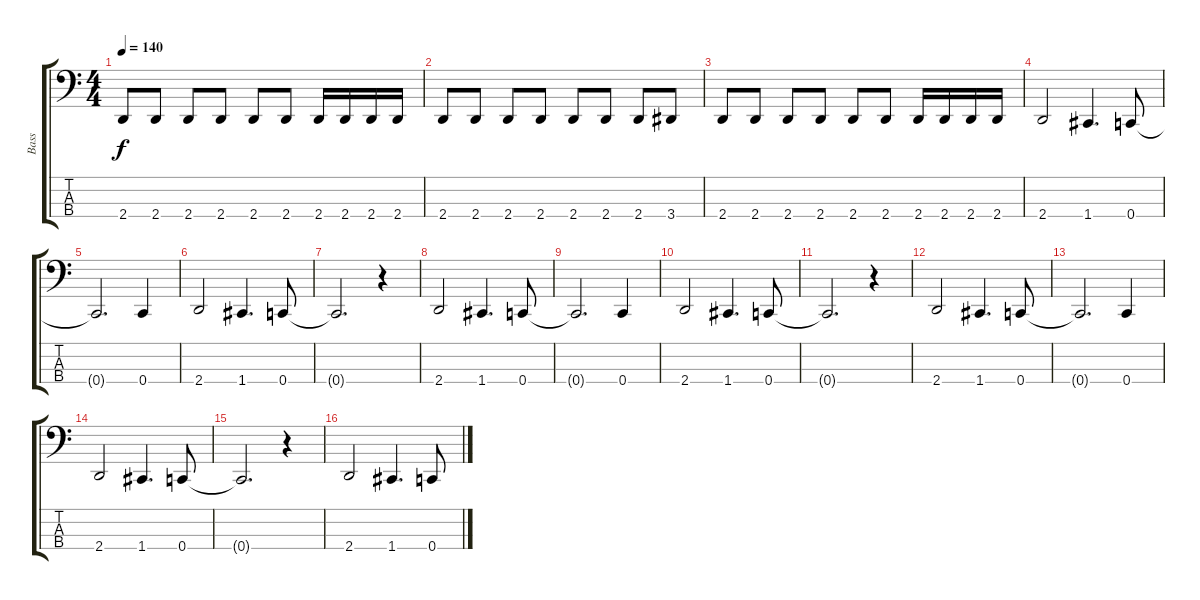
\track ("Bass" "Bass") {instrument electricbasspick}
\staff {score tabs}
\tuning (F2 C2 G1 C1) {hide}
\ts (4 4)
\tempo 140
\clef f4
\ks c
2.4.8{dy f} 2.4.8 2.4.8 2.4.8 2.4.8 2.4.8 2.4.16 2.4.16 2.4.16 2.4.16 |
2.4.8 2.4.8 2.4.8 2.4.8 2.4.8 2.4.8 2.4.8 3.4.8 |
2.4.8 2.4.8 2.4.8 2.4.8 2.4.8 2.4.8 2.4.16 2.4.16 2.4.16 2.4.16 |
2.4.2 1.4.4{d} 0.4.8 |
0.4{t}.2{d} 0.4.4 |
2.4.2 1.4.4{d} 0.4.8 |
0.4{t}.2{d} r.4 |
2.4.2 1.4.4{d} 0.4.8 |
0.4{t}.2{d} 0.4.4 |
2.4.2 1.4.4{d} 0.4.8 |
0.4{t}.2{d} r.4 |
2.4.2 1.4.4{d} 0.4.8 |
0.4{t}.2{d} 0.4.4 |
2.4.2 1.4.4{d} 0.4.8 |
0.4{t}.2{d} r.4 |
2.4.2 1.4.4{d} 0.4.8
